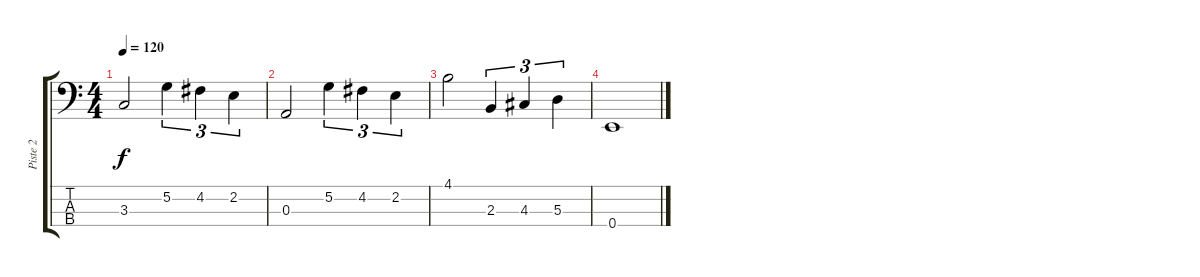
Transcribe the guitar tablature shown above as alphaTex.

\track ("Piste 2" "Piste 2") {instrument electricbassfinger}
\staff {score tabs}
\tuning (G2 D2 A1 E1) {hide}
\ts (4 4)
\tempo 120
\clef f4
\ks c
3.3.2{dy f} 5.2.4{tu (3 2)} 4.2.4{tu (3 2)} 2.2.4{tu (3 2)} |
0.3.2 5.2.4{tu (3 2)} 4.2.4{tu (3 2)} 2.2.4{tu (3 2)} |
4.1.2 2.3.4{tu (3 2)} 4.3.4{tu (3 2)} 5.3.4{tu (3 2)} |
0.4.1{volume 16}
